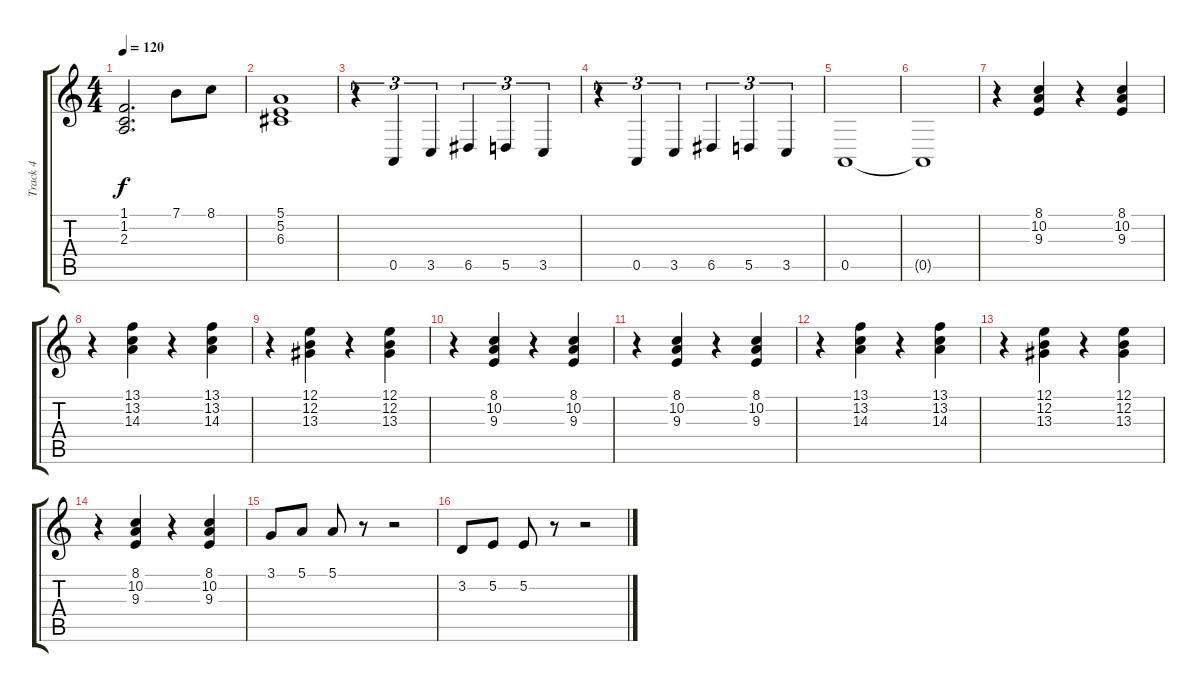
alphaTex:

\track ("Track 4" "Track 4") {instrument drawbarorgan}
\staff {score tabs}
\tuning (E4 B3 G3 D3 A2 E2) {hide}
\ts (4 4)
\tempo 120
\clef g2
\ks c
(1.1 1.2 2.3).2{d dy f} 7.1.8 8.1.8 |
(5.1 5.2 6.3).1 |
r.4{tu (3 2)} 0.5.4{tu (3 2)} 3.5.4{tu (3 2)} 6.5.4{tu (3 2)} 5.5.4{tu (3 2)} 3.5.4{tu (3 2)} |
r.4{tu (3 2)} 0.5.4{tu (3 2)} 3.5.4{tu (3 2)} 6.5.4{tu (3 2)} 5.5.4{tu (3 2)} 3.5.4{tu (3 2)} |
0.5.1 |
0.5{t}.1 |
r.4 (8.1 10.2 9.3).4 r.4 (8.1 10.2 9.3).4 |
r.4 (13.1 13.2 14.3).4 r.4 (13.1 13.2 14.3).4 |
r.4 (12.1 12.2 13.3).4 r.4 (12.1 12.2 13.3).4 |
r.4 (8.1 10.2 9.3).4 r.4 (8.1 10.2 9.3).4 |
r.4 (8.1 10.2 9.3).4 r.4 (8.1 10.2 9.3).4 |
r.4 (13.1 13.2 14.3).4 r.4 (13.1 13.2 14.3).4 |
r.4 (12.1 12.2 13.3).4 r.4 (12.1 12.2 13.3).4 |
r.4 (8.1 10.2 9.3).4 r.4 (8.1 10.2 9.3).4 |
3.1.8 5.1.8 5.1.8 r.8 r.2 |
3.2.8 5.2.8 5.2.8 r.8 r.2
